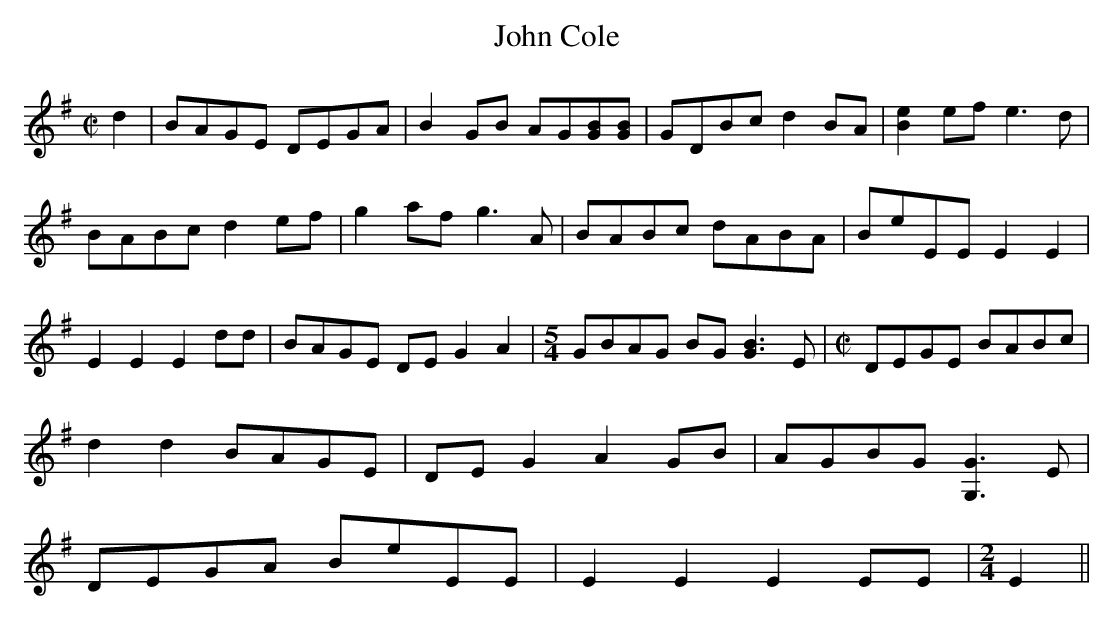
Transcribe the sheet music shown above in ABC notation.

X:1
T:John Cole
M:C|
L:1/8
K:G
d2|BAGE DEGA|B2GB AG[GB][GB]|GDBc d2BA|[B2e2] ef e3d|
BABc d2ef|g2af g3A|BABc dABA|BeEE E2E2|
E2E2E2dd|BAGE DE G2A2|[M:5/4]GBAG BG[G3B3]E|[M:C|]DEGE BABc|
d2d2 BAGE|DE G2A2GB|AGBG [G,3G3]E|
DEGA BeEE|E2E2E2 EE|[M:2/4]E2 ||
